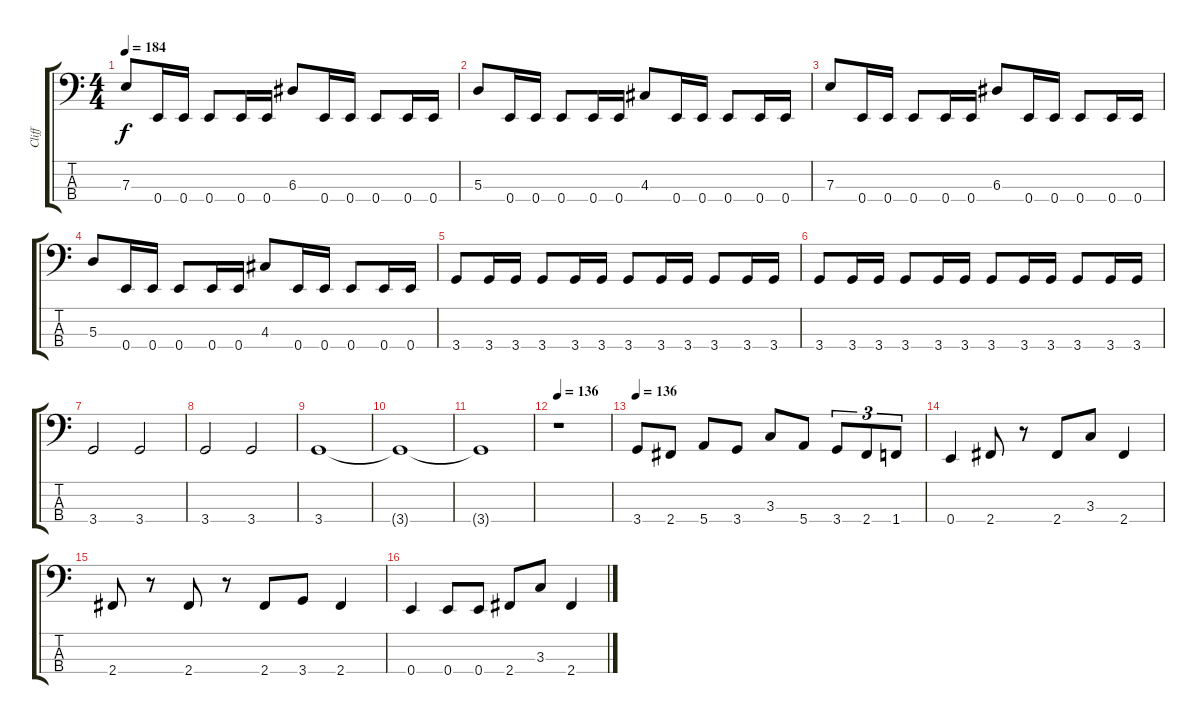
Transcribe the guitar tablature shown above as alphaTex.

\track ("Cliff" "Cliff") {instrument electricbassfinger}
\staff {score tabs}
\tuning (G2 D2 A1 E1) {hide}
\ts (4 4)
\tempo 184
\clef f4
\ks c
7.3.8{dy f} 0.4.16 0.4.16 0.4.8 0.4.16 0.4.16 6.3.8 0.4.16 0.4.16 0.4.8 0.4.16 0.4.16 |
5.3.8 0.4.16 0.4.16 0.4.8 0.4.16 0.4.16 4.3.8 0.4.16 0.4.16 0.4.8 0.4.16 0.4.16 |
7.3.8 0.4.16 0.4.16 0.4.8 0.4.16 0.4.16 6.3.8 0.4.16 0.4.16 0.4.8 0.4.16 0.4.16 |
5.3.8 0.4.16 0.4.16 0.4.8 0.4.16 0.4.16 4.3.8 0.4.16 0.4.16 0.4.8 0.4.16 0.4.16 |
3.4.8 3.4.16 3.4.16 3.4.8 3.4.16 3.4.16 3.4.8 3.4.16 3.4.16 3.4.8 3.4.16 3.4.16 |
3.4.8 3.4.16 3.4.16 3.4.8 3.4.16 3.4.16 3.4.8 3.4.16 3.4.16 3.4.8 3.4.16 3.4.16 |
3.4.2 3.4.2 |
3.4.2 3.4.2 |
3.4.1 |
3.4{t}.1 |
3.4{t}.1 |
\tempo 136
r.1 |
\tempo 136
3.4.8 2.4.8 5.4.8 3.4.8 3.3.8 5.4.8 3.4.8{tu (3 2)} 2.4.8{tu (3 2)} 1.4.8{tu (3 2)} |
0.4.4 2.4.8 r.8 2.4.8 3.3.8 2.4.4 |
2.4.8 r.8 2.4.8 r.8 2.4.8 3.4.8 2.4.4 |
0.4.4 0.4.8 0.4.8 2.4.8 3.3.8 2.4.4
